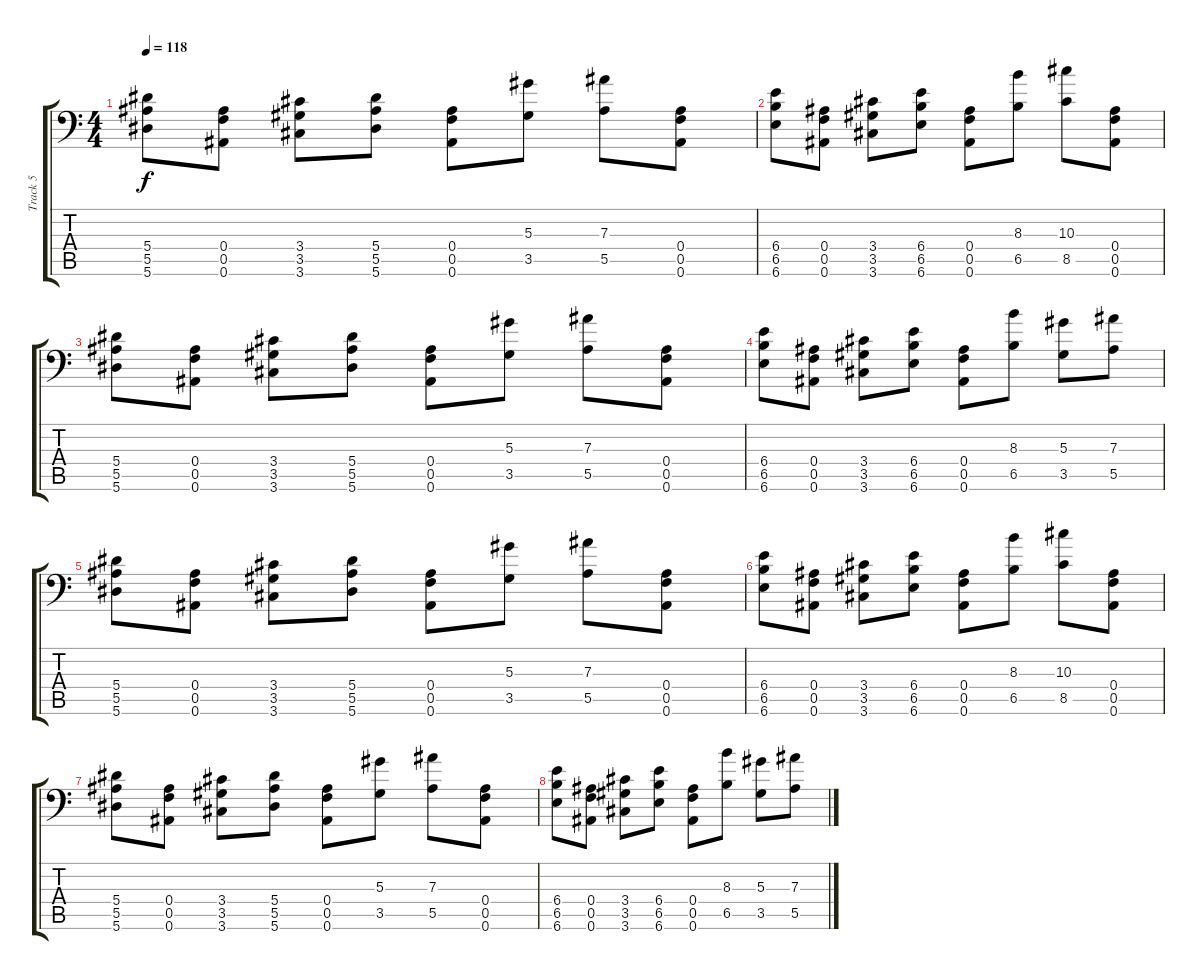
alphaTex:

\track ("Track 5" "Track 5") {instrument distortionguitar}
\staff {score tabs}
\tuning (C4 G3 Eb3 Bb2 F2 Bb1) {hide}
\ts (4 4)
\tempo 118
\clef f4
\ks c
(5.4 5.5 5.6).8{dy f} (0.4 0.5 0.6).8 (3.4 3.5 3.6).8 (5.4 5.5 5.6).8 (0.4 0.5 0.6).8 (5.3 3.5).8 (7.3 5.5).8 (0.4 0.5 0.6).8 |
(6.4 6.5 6.6).8 (0.4 0.5 0.6).8 (3.4 3.5 3.6).8 (6.4 6.5 6.6).8 (0.4 0.5 0.6).8 (8.3 6.5).8 (10.3 8.5).8 (0.4 0.5 0.6).8 |
(5.4 5.5 5.6).8 (0.4 0.5 0.6).8 (3.4 3.5 3.6).8 (5.4 5.5 5.6).8 (0.4 0.5 0.6).8 (5.3 3.5).8 (7.3 5.5).8 (0.4 0.5 0.6).8 |
(6.4 6.5 6.6).8 (0.4 0.5 0.6).8 (3.4 3.5 3.6).8 (6.4 6.5 6.6).8 (0.4 0.5 0.6).8 (8.3 6.5).8 (5.3 3.5).8 (7.3 5.5).8 |
(5.4 5.5 5.6).8 (0.4 0.5 0.6).8 (3.4 3.5 3.6).8 (5.4 5.5 5.6).8 (0.4 0.5 0.6).8 (5.3 3.5).8 (7.3 5.5).8 (0.4 0.5 0.6).8 |
(6.4 6.5 6.6).8 (0.4 0.5 0.6).8 (3.4 3.5 3.6).8 (6.4 6.5 6.6).8 (0.4 0.5 0.6).8 (8.3 6.5).8 (10.3 8.5).8 (0.4 0.5 0.6).8 |
(5.4 5.5 5.6).8 (0.4 0.5 0.6).8 (3.4 3.5 3.6).8 (5.4 5.5 5.6).8 (0.4 0.5 0.6).8 (5.3 3.5).8 (7.3 5.5).8 (0.4 0.5 0.6).8 |
(6.4 6.5 6.6).8 (0.4 0.5 0.6).8 (3.4 3.5 3.6).8 (6.4 6.5 6.6).8 (0.4 0.5 0.6).8 (8.3 6.5).8 (5.3 3.5).8 (7.3 5.5).8
